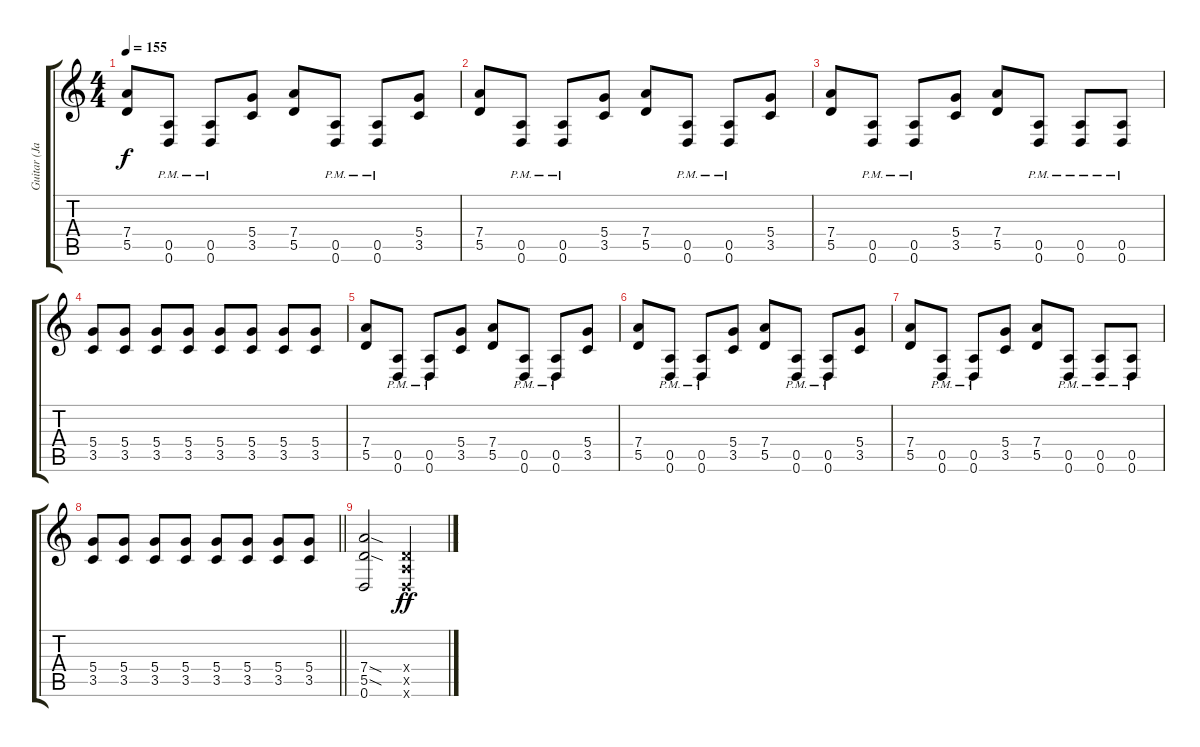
\track ("Guitar (Jason Stepp)" "Guitar (Ja") {instrument distortionguitar}
\staff {score tabs}
\tuning (E4 B3 G3 D3 A2 D2) {hide}
\ts (4 4)
\tempo 155
\clef g2
\ks c
(7.4 5.5).8{dy f} (0.5{pm} 0.6{pm}).8 (0.5{pm} 0.6{pm}).8 (5.4 3.5).8 (7.4 5.5).8 (0.5{pm} 0.6{pm}).8 (0.5{pm} 0.6).8 (5.4 3.5).8 |
(7.4 5.5).8 (0.5{pm} 0.6{pm}).8 (0.5{pm} 0.6{pm}).8 (5.4 3.5).8 (7.4 5.5).8 (0.5{pm} 0.6{pm}).8 (0.5{pm} 0.6).8 (5.4 3.5).8 |
(7.4 5.5).8 (0.5{pm} 0.6{pm}).8 (0.5{pm} 0.6{pm}).8 (5.4 3.5).8 (7.4 5.5).8 (0.5{pm} 0.6{pm}).8 (0.5{pm} 0.6).8 (0.5{pm} 0.6{pm}).8 |
(5.4 3.5).8 (5.4 3.5).8 (5.4 3.5).8 (5.4 3.5).8 (5.4 3.5).8 (5.4 3.5).8 (5.4 3.5).8 (5.4 3.5).8 |
(7.4 5.5).8 (0.5{pm} 0.6{pm}).8 (0.5{pm} 0.6{pm}).8 (5.4 3.5).8 (7.4 5.5).8 (0.5{pm} 0.6{pm}).8 (0.5{pm} 0.6).8 (5.4 3.5).8 |
(7.4 5.5).8 (0.5{pm} 0.6{pm}).8 (0.5{pm} 0.6{pm}).8 (5.4 3.5).8 (7.4 5.5).8 (0.5{pm} 0.6{pm}).8 (0.5{pm} 0.6).8 (5.4 3.5).8 |
(7.4 5.5).8 (0.5{pm} 0.6{pm}).8 (0.5{pm} 0.6{pm}).8 (5.4 3.5).8 (7.4 5.5).8 (0.5{pm} 0.6{pm}).8 (0.5{pm} 0.6).8 (0.5{pm} 0.6{pm}).8 |
\barLineRight lightlight
(5.4 3.5).8 (5.4 3.5).8 (5.4 3.5).8 (5.4 3.5).8 (5.4 3.5).8 (5.4 3.5).8 (5.4 3.5).8 (5.4 3.5).8 |
(7.4{sod} 5.5{sod} 0.6).2 (0.4{x} 0.5{x} 0.6{x}).2{dy ff}
